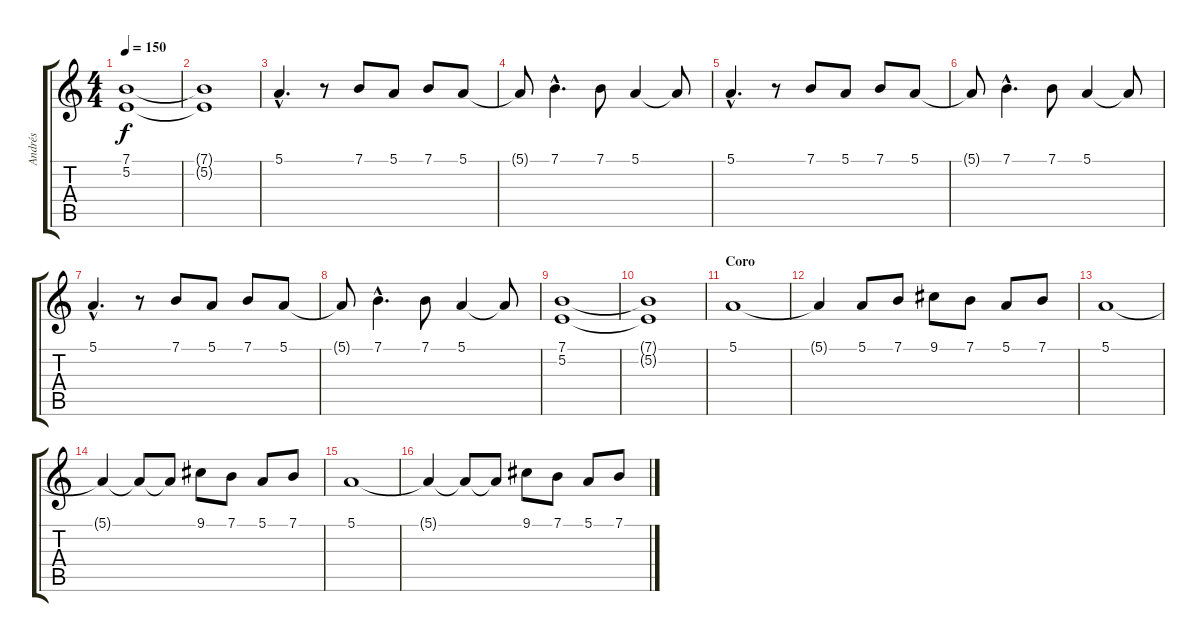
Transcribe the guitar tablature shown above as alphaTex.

\track ("Andrés" "Andrés") {instrument voiceoohs}
\staff {score tabs}
\tuning (E4 B3 G3 D3 A2 E2) {hide}
\ts (4 4)
\tempo 150
\clef g2
\ks c
(7.1 5.2).1{dy f} |
(7.1{t} 5.2{t}).1 |
5.1{hac}.4{d} r.8 7.1.8 5.1.8 7.1.8 5.1.8 |
5.1{t}.8 7.1{hac}.4{d} 7.1.8 5.1.4 5.1{t}.8 |
5.1{hac}.4{d} r.8 7.1.8 5.1.8 7.1.8 5.1.8 |
5.1{t}.8 7.1{hac}.4{d} 7.1.8 5.1.4 5.1{t}.8 |
5.1{hac}.4{d} r.8 7.1.8 5.1.8 7.1.8 5.1.8 |
5.1{t}.8 7.1{hac}.4{d} 7.1.8 5.1.4 5.1{t}.8 |
(7.1 5.2).1 |
(7.1{t} 5.2{t}).1 |
\section ("" "Coro")
5.1.1 |
5.1{t}.4 5.1.8 7.1.8 9.1.8 7.1.8 5.1.8 7.1.8 |
5.1.1 |
5.1{t}.4 5.1{t}.8 5.1{t}.8 9.1.8 7.1.8 5.1.8 7.1.8 |
5.1.1 |
5.1{t}.4 5.1{t}.8 5.1{t}.8 9.1.8 7.1.8 5.1.8 7.1.8
